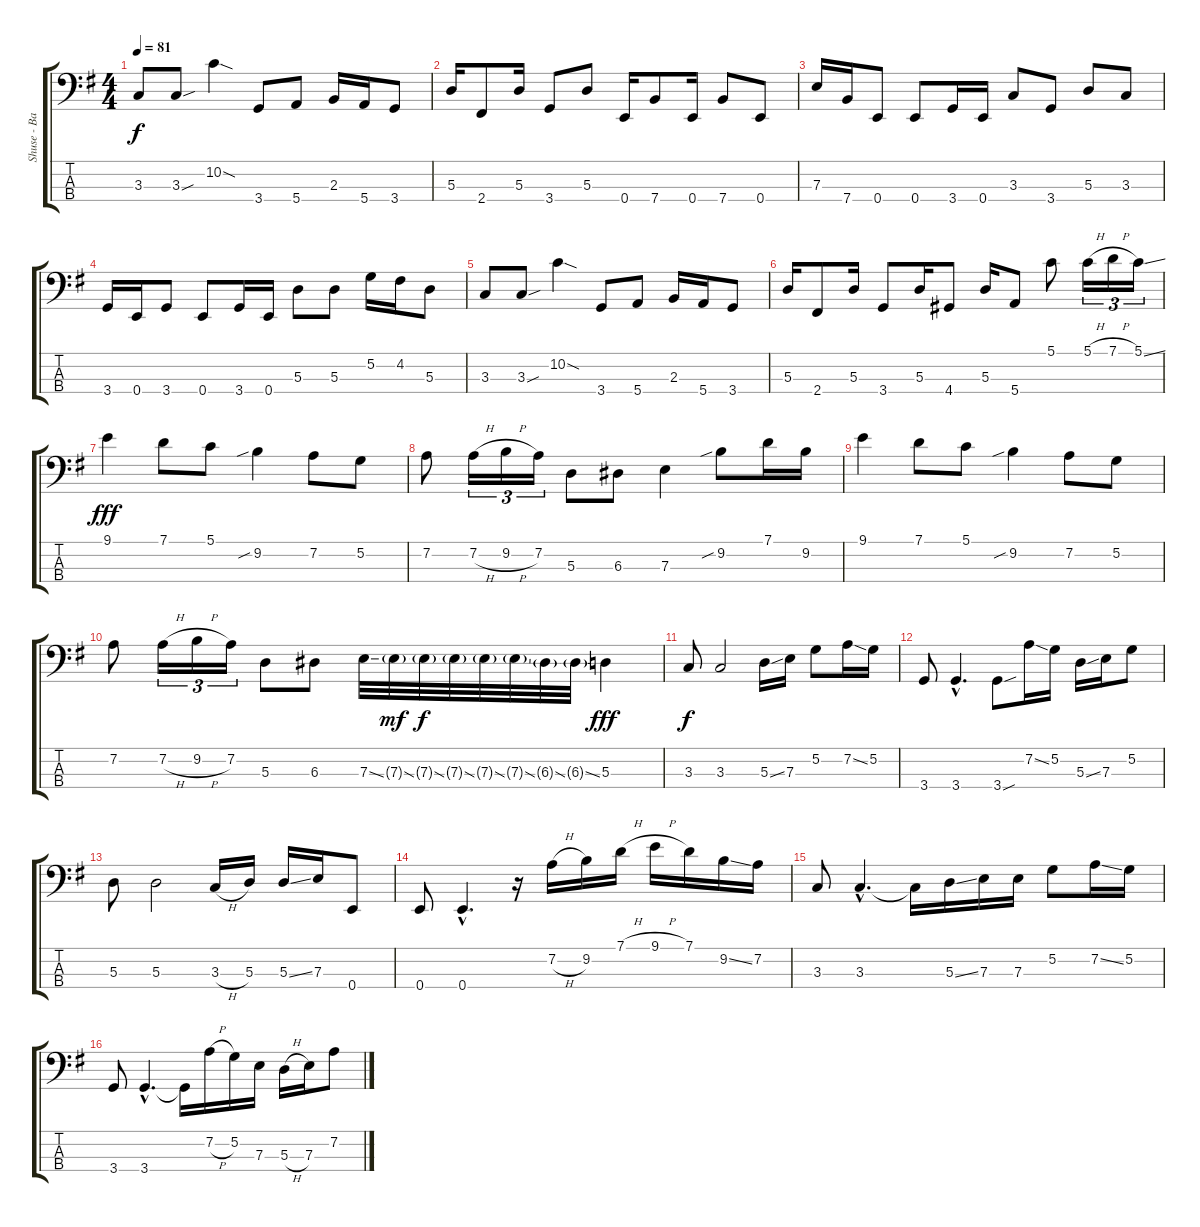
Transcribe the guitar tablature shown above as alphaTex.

\track ("Shuse - Bass" "Shuse - Ba") {instrument electricbasspick}
\staff {score tabs}
\tuning (G2 D2 A1 E1) {hide}
\ts (4 4)
\tempo 81
\clef f4
\ks g
3.3.8{dy f} 3.3{sou}.8 10.2{sod}.4 3.4.8 5.4.8 2.3.16 5.4.16 3.4.8 |
5.3.16 2.4.8 5.3.16 3.4.8 5.3.8 0.4.16 7.4.8 0.4.16 7.4.8 0.4.8 |
7.3.16 7.4.16 0.4.8 0.4.8 3.4.16 0.4.16 3.3.8 3.4.8 5.3.8 3.3.8 |
3.4.16 0.4.16 3.4.8 0.4.8 3.4.16 0.4.16 5.3.8 5.3.8 5.2.16 4.2.16 5.3.8 |
3.3.8 3.3{sou}.8 10.2{sod}.4 3.4.8 5.4.8 2.3.16 5.4.16 3.4.8 |
5.3.16 2.4.8 5.3.16 3.4.8 5.3.16 4.4.8 5.3.16 5.4.8 5.1.8 5.1{h}.16{tu (3 2)} 7.1{h}.16{tu (3 2)} 5.1{ss}.16{tu (3 2)} |
9.1.4{dy fff} 7.1.8 5.1.8 9.2{sib}.4 7.2.8 5.2.8 |
7.2.8 7.2{h}.16{tu (3 2)} 9.2{h}.16{tu (3 2)} 7.2.16{tu (3 2)} 5.3.8 6.3.8 7.3.4 9.2{sib}.8 7.1.16 9.2.16 |
9.1.4 7.1.8 5.1.8 9.2{sib}.4 7.2.8 5.2.8 |
7.2.8 7.2{h}.16{tu (3 2)} 9.2{h}.16{tu (3 2)} 7.2.16{tu (3 2)} 5.3.8 6.3.8 7.3{ss}.32 7.3{ss g}.32{dy mf} 7.3{ss g}.32{dy f} 7.3{ss g}.32 7.3{ss g}.32 7.3{ss g}.32 6.3{ss g}.32 6.3{ss g}.32 5.3.4{dy fff} |
3.3.8{dy f} 3.3.2 5.3{ss}.16 7.3.16 5.2.8 7.2{ss}.16 5.2.16 |
3.4.8 3.4{hac}.4{d} 3.4{sou}.8 7.2{ss}.16 5.2.16 5.3{ss}.16 7.3.16 5.2.8 |
5.3.8 5.3.2 3.3{h}.16 5.3.16 5.3{ss}.16 7.3.16 0.4.8 |
0.4.8 0.4{hac}.4{d} r.16 7.2{h}.16 9.2.16 7.1{h}.16 9.1{h}.16 7.1.16 9.2{ss}.16 7.2.16 |
3.3.8 3.3{hac}.4{d} 3.3{t}.16 5.3{ss}.16 7.3.16 7.3.16 5.2.8 7.2{ss}.16 5.2.16 |
3.4.8 3.4{hac}.4{d} 3.4{t}.16 7.2{h}.16 5.2.16 7.3.16 5.3{h}.16 7.3.16 7.2.8
